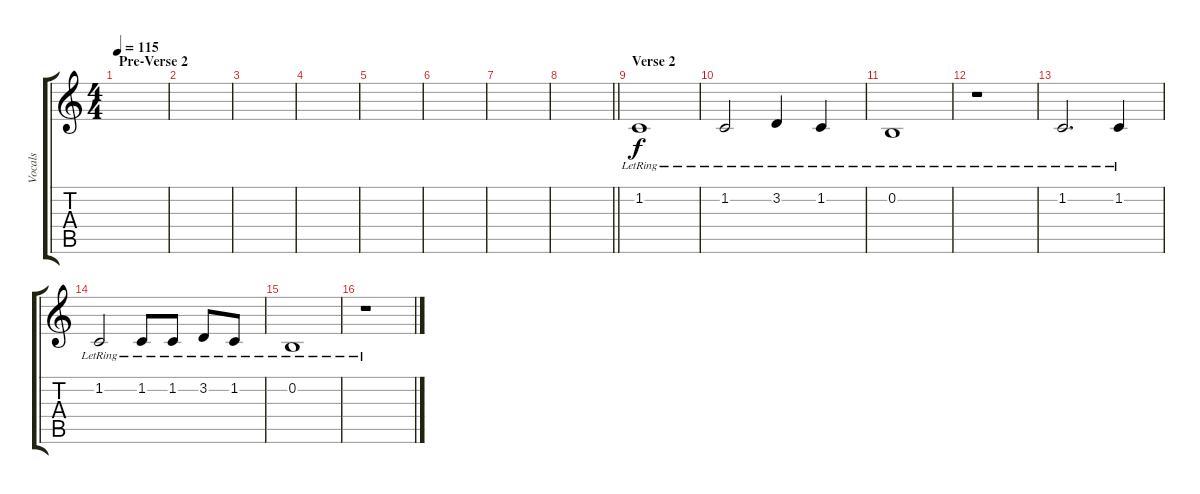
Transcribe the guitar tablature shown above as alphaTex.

\track ("Vocals" "Vocals") {instrument flute}
\staff {score tabs}
\tuning (E4 B3 G3 D3 A2 E2) {hide}
\ts (4 4)
\section ("" "Pre-Verse 2")
\tempo 115
\clef g2
\ks c
|
|
|
|
|
|
|
\barLineRight lightlight
|
\section ("" "Verse 2")
1.2{lr}.1 |
1.2{lr}.2 3.2{lr}.4 1.2{lr}.4 |
0.2{lr}.1 |
r.1 |
1.2{lr}.2{d} 1.2{lr}.4 |
1.2{lr}.2 1.2{lr}.8 1.2{lr}.8 3.2{lr}.8 1.2{lr}.8 |
0.2{lr}.1 |
r.1
